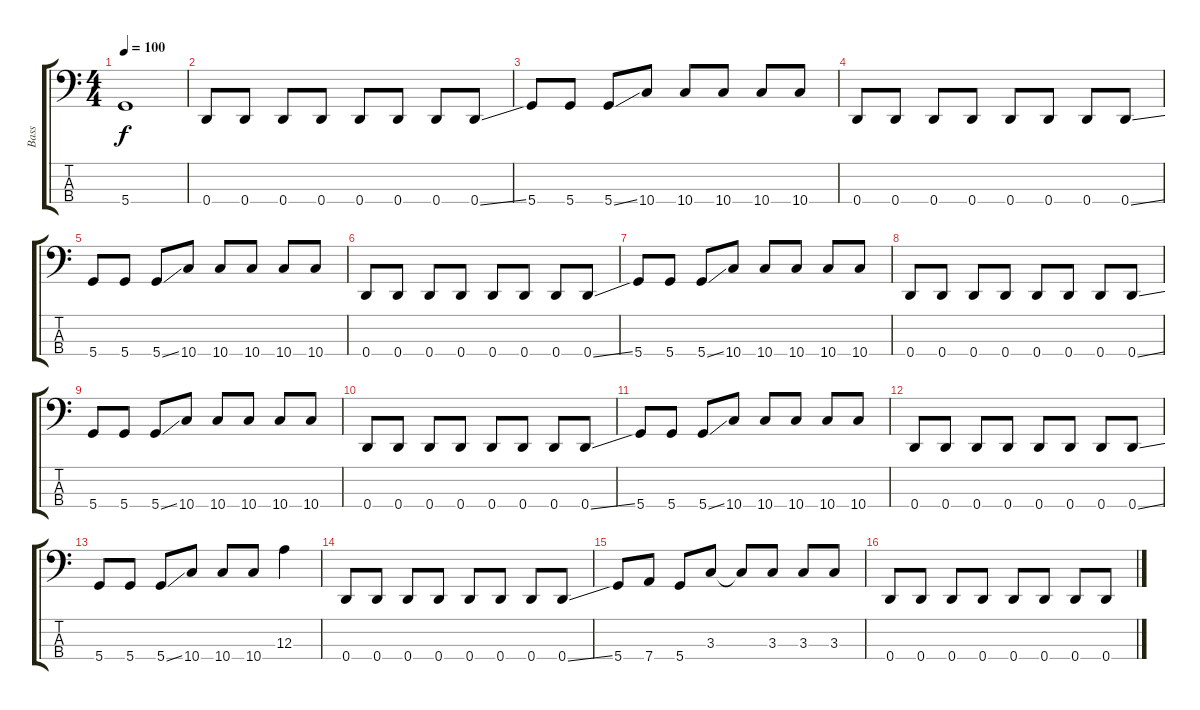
\track ("Bass" "Bass") {instrument electricbassfinger}
\staff {score tabs}
\tuning (G2 D2 A1 D1) {hide}
\ts (4 4)
\tempo 100
\clef f4
\ks c
5.4.1{dy f} |
0.4.8 0.4.8 0.4.8 0.4.8 0.4.8 0.4.8 0.4.8 0.4{ss}.8 |
5.4.8 5.4.8 5.4{ss}.8 10.4.8 10.4.8 10.4.8 10.4.8 10.4.8 |
0.4.8 0.4.8 0.4.8 0.4.8 0.4.8 0.4.8 0.4.8 0.4{ss}.8 |
5.4.8 5.4.8 5.4{ss}.8 10.4.8 10.4.8 10.4.8 10.4.8 10.4.8 |
0.4.8 0.4.8 0.4.8 0.4.8 0.4.8 0.4.8 0.4.8 0.4{ss}.8 |
5.4.8 5.4.8 5.4{ss}.8 10.4.8 10.4.8 10.4.8 10.4.8 10.4.8 |
0.4.8 0.4.8 0.4.8 0.4.8 0.4.8 0.4.8 0.4.8 0.4{ss}.8 |
5.4.8 5.4.8 5.4{ss}.8 10.4.8 10.4.8 10.4.8 10.4.8 10.4.8 |
0.4.8 0.4.8 0.4.8 0.4.8 0.4.8 0.4.8 0.4.8 0.4{ss}.8 |
5.4.8 5.4.8 5.4{ss}.8 10.4.8 10.4.8 10.4.8 10.4.8 10.4.8 |
0.4.8 0.4.8 0.4.8 0.4.8 0.4.8 0.4.8 0.4.8 0.4{ss}.8 |
5.4.8 5.4.8 5.4{ss}.8 10.4.8 10.4.8 10.4.8 12.3.4 |
0.4.8 0.4.8 0.4.8 0.4.8 0.4.8 0.4.8 0.4.8 0.4{ss}.8 |
5.4.8 7.4.8 5.4.8 3.3.8 3.3{t}.8 3.3.8 3.3.8 3.3.8 |
0.4.8 0.4.8 0.4.8 0.4.8 0.4.8 0.4.8 0.4.8 0.4{ss}.8
